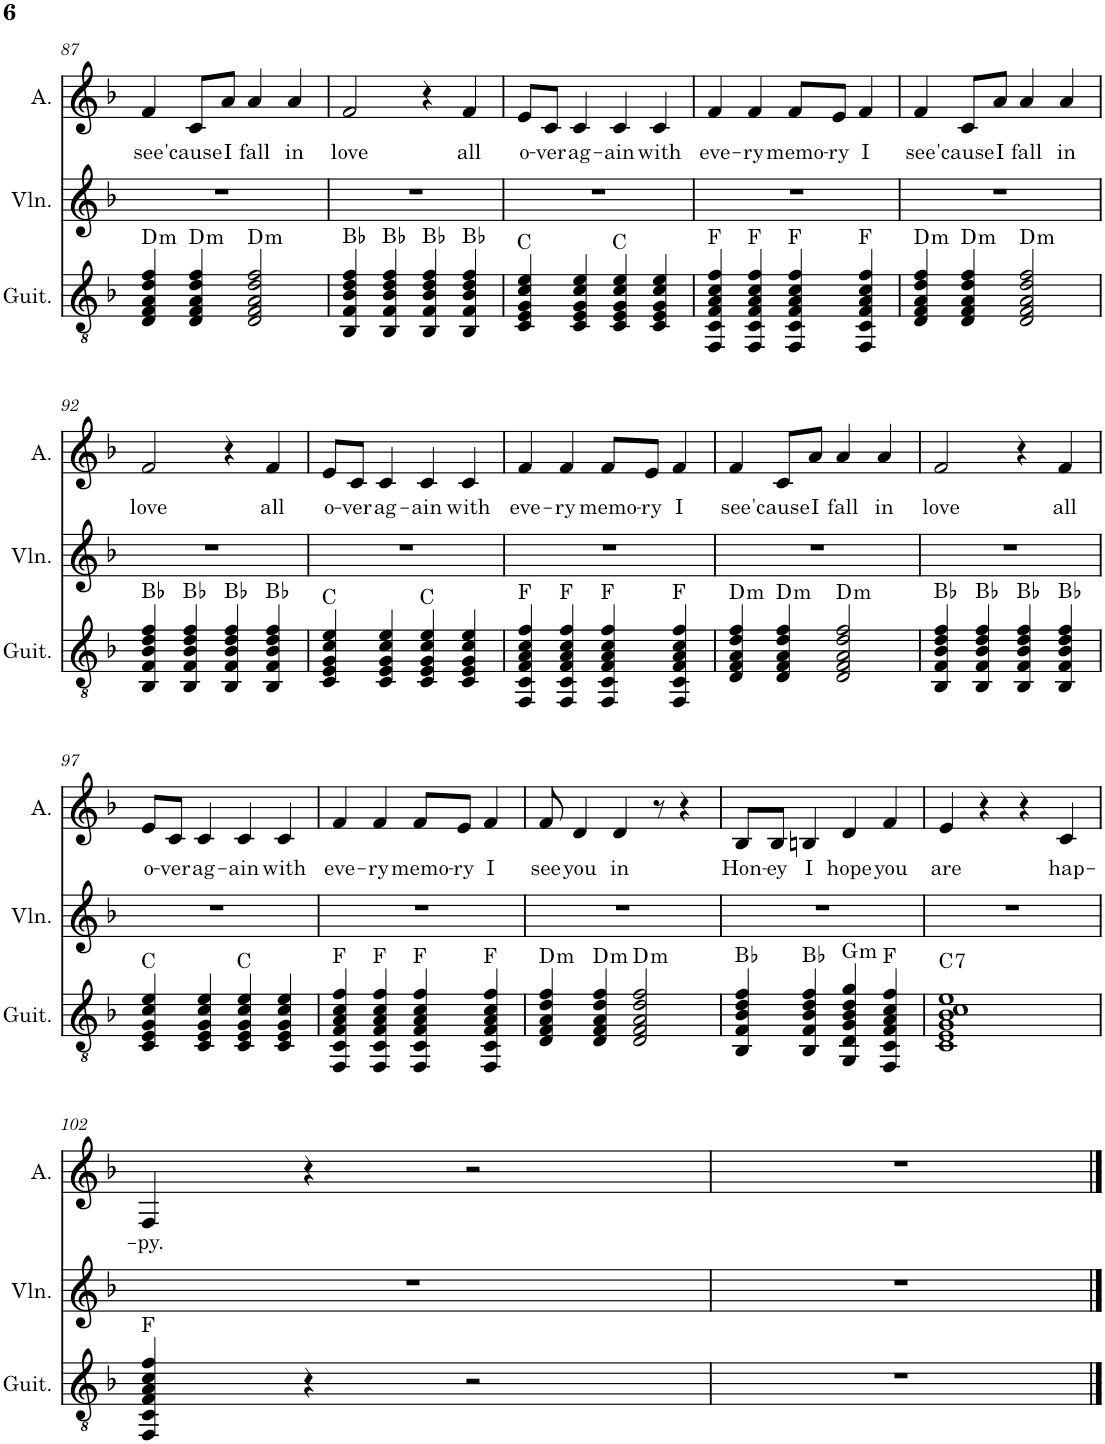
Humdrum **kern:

**kern	**harte	**kern	**kern	**text
*part3	*part3	*part2	*part1	*part1
*staff3	*	*staff2	*staff1	*staff1
*I"Acoustic Guitar	*	*I"Violin	*I"Alto	*
*I'Guit.	*	*I'Vln.	*I'A.	*
!!LO:PB:g=z
*clefGv2	*	*clefG2	*clefG2	*
*k[b-]	*	*k[b-]	*k[b-]	*
*M4/4	*	*M4/4	*M4/4	*
=87	=87	=87	=87	=87
!	!LO:H:kt=m	!	!	!LO:LY:b
4D/ 4F/ 4A/ 4d/ 4f/	D:min	1r	4f/	see
!	!LO:H:kt=m	!	!	!LO:LY:b
4D/ 4F/ 4A/ 4d/ 4f/	D:min	.	8c/L	'cause
!	!	!	!	!LO:LY:b
.	.	.	8a/J	I
!	!LO:H:kt=m	!	!	!LO:LY:b
2D/ 2F/ 2A/ 2d/ 2f/	D:min	.	4a/	fall
!	!	!	!	!LO:LY:b
.	.	.	4a/	in
=88	=88	=88	=88	=88
!	!	!	!	!LO:LY:b
4BB-/ 4F/ 4B-/ 4d/ 4f/	Bb:maj	1r	2f/	love
4BB-/ 4F/ 4B-/ 4d/ 4f/	Bb:maj	.	.	.
4BB-/ 4F/ 4B-/ 4d/ 4f/	Bb:maj	.	4r	.
!	!	!	!	!LO:LY:b
4BB-/ 4F/ 4B-/ 4d/ 4f/	Bb:maj	.	4f/	all
=89	=89	=89	=89	=89
!	!	!	!	!LO:LY:b
4C/ 4E/ 4G/ 4c/ 4e/	C:maj	1r	8e/L	o-
!	!	!	!	!LO:LY:b
.	.	.	8c/J	-ver
!	!	!	!	!LO:LY:b
4C/ 4E/ 4G/ 4c/ 4e/	.	.	4c/	ag-
!	!	!	!	!LO:LY:b
4C/ 4E/ 4G/ 4c/ 4e/	C:maj	.	4c/	-ain
!	!	!	!	!LO:LY:b
4C/ 4E/ 4G/ 4c/ 4e/	.	.	4c/	with
=90	=90	=90	=90	=90
!	!	!	!	!LO:LY:b
4FF/ 4C/ 4F/ 4A/ 4c/ 4f/	F:maj	1r	4f/	eve-
!	!	!	!	!LO:LY:b
4FF/ 4C/ 4F/ 4A/ 4c/ 4f/	F:maj	.	4f/	-ry
!	!	!	!	!LO:LY:b
4FF/ 4C/ 4F/ 4A/ 4c/ 4f/	F:maj	.	8f/L	memo-
!	!	!	!	!LO:LY:b
.	.	.	8e/J	-ry
!	!	!	!	!LO:LY:b
4FF/ 4C/ 4F/ 4A/ 4c/ 4f/	F:maj	.	4f/	I
=91	=91	=91	=91	=91
!	!LO:H:kt=m	!	!	!LO:LY:b
4D/ 4F/ 4A/ 4d/ 4f/	D:min	1r	4f/	see
!	!LO:H:kt=m	!	!	!LO:LY:b
4D/ 4F/ 4A/ 4d/ 4f/	D:min	.	8c/L	'cause
!	!	!	!	!LO:LY:b
.	.	.	8a/J	I
!	!LO:H:kt=m	!	!	!LO:LY:b
2D/ 2F/ 2A/ 2d/ 2f/	D:min	.	4a/	fall
!	!	!	!	!LO:LY:b
.	.	.	4a/	in
!!LO:LB:g=z
=92	=92	=92	=92	=92
!	!	!	!	!LO:LY:b
4BB-/ 4F/ 4B-/ 4d/ 4f/	Bb:maj	1r	2f/	love
4BB-/ 4F/ 4B-/ 4d/ 4f/	Bb:maj	.	.	.
4BB-/ 4F/ 4B-/ 4d/ 4f/	Bb:maj	.	4r	.
!	!	!	!	!LO:LY:b
4BB-/ 4F/ 4B-/ 4d/ 4f/	Bb:maj	.	4f/	all
=93	=93	=93	=93	=93
!	!	!	!	!LO:LY:b
4C/ 4E/ 4G/ 4c/ 4e/	C:maj	1r	8e/L	o-
!	!	!	!	!LO:LY:b
.	.	.	8c/J	-ver
!	!	!	!	!LO:LY:b
4C/ 4E/ 4G/ 4c/ 4e/	.	.	4c/	ag-
!	!	!	!	!LO:LY:b
4C/ 4E/ 4G/ 4c/ 4e/	C:maj	.	4c/	-ain
!	!	!	!	!LO:LY:b
4C/ 4E/ 4G/ 4c/ 4e/	.	.	4c/	with
=94	=94	=94	=94	=94
!	!	!	!	!LO:LY:b
4FF/ 4C/ 4F/ 4A/ 4c/ 4f/	F:maj	1r	4f/	eve-
!	!	!	!	!LO:LY:b
4FF/ 4C/ 4F/ 4A/ 4c/ 4f/	F:maj	.	4f/	-ry
!	!	!	!	!LO:LY:b
4FF/ 4C/ 4F/ 4A/ 4c/ 4f/	F:maj	.	8f/L	memo-
!	!	!	!	!LO:LY:b
.	.	.	8e/J	-ry
!	!	!	!	!LO:LY:b
4FF/ 4C/ 4F/ 4A/ 4c/ 4f/	F:maj	.	4f/	I
=95	=95	=95	=95	=95
!	!LO:H:kt=m	!	!	!LO:LY:b
4D/ 4F/ 4A/ 4d/ 4f/	D:min	1r	4f/	see
!	!LO:H:kt=m	!	!	!LO:LY:b
4D/ 4F/ 4A/ 4d/ 4f/	D:min	.	8c/L	'cause
!	!	!	!	!LO:LY:b
.	.	.	8a/J	I
!	!LO:H:kt=m	!	!	!LO:LY:b
2D/ 2F/ 2A/ 2d/ 2f/	D:min	.	4a/	fall
!	!	!	!	!LO:LY:b
.	.	.	4a/	in
=96	=96	=96	=96	=96
!	!	!	!	!LO:LY:b
4BB-/ 4F/ 4B-/ 4d/ 4f/	Bb:maj	1r	2f/	love
4BB-/ 4F/ 4B-/ 4d/ 4f/	Bb:maj	.	.	.
4BB-/ 4F/ 4B-/ 4d/ 4f/	Bb:maj	.	4r	.
!	!	!	!	!LO:LY:b
4BB-/ 4F/ 4B-/ 4d/ 4f/	Bb:maj	.	4f/	all
!!LO:LB:g=z
=97	=97	=97	=97	=97
!	!	!	!	!LO:LY:b
4C/ 4E/ 4G/ 4c/ 4e/	C:maj	1r	8e/L	o-
!	!	!	!	!LO:LY:b
.	.	.	8c/J	-ver
!	!	!	!	!LO:LY:b
4C/ 4E/ 4G/ 4c/ 4e/	.	.	4c/	ag-
!	!	!	!	!LO:LY:b
4C/ 4E/ 4G/ 4c/ 4e/	C:maj	.	4c/	-ain
!	!	!	!	!LO:LY:b
4C/ 4E/ 4G/ 4c/ 4e/	.	.	4c/	with
=98	=98	=98	=98	=98
!	!	!	!	!LO:LY:b
4FF/ 4C/ 4F/ 4A/ 4c/ 4f/	F:maj	1r	4f/	eve-
!	!	!	!	!LO:LY:b
4FF/ 4C/ 4F/ 4A/ 4c/ 4f/	F:maj	.	4f/	-ry
!	!	!	!	!LO:LY:b
4FF/ 4C/ 4F/ 4A/ 4c/ 4f/	F:maj	.	8f/L	memo-
!	!	!	!	!LO:LY:b
.	.	.	8e/J	-ry
!	!	!	!	!LO:LY:b
4FF/ 4C/ 4F/ 4A/ 4c/ 4f/	F:maj	.	4f/	I
=99	=99	=99	=99	=99
!	!LO:H:kt=m	!	!	!LO:LY:b
4D/ 4F/ 4A/ 4d/ 4f/	D:min	1r	8f/	see
!	!	!	!	!LO:LY:b
.	.	.	4d/	you
!	!LO:H:kt=m	!	!	!
4D/ 4F/ 4A/ 4d/ 4f/	D:min	.	.	.
!	!	!	!	!LO:LY:b
.	.	.	4d/	in
!	!LO:H:kt=m	!	!	!
2D/ 2F/ 2A/ 2d/ 2f/	D:min	.	.	.
.	.	.	8r	.
.	.	.	4r	.
=100	=100	=100	=100	=100
!	!	!	!	!LO:LY:b
4BB-/ 4F/ 4B-/ 4d/ 4f/	Bb:maj	1r	8B-/L	Hon-
!	!	!	!	!LO:LY:b
.	.	.	8B-/J	-ey
!	!	!	!	!LO:LY:b
4BB-/ 4F/ 4B-/ 4d/ 4f/	Bb:maj	.	4Bn/	I
!	!LO:H:kt=m	!	!	!LO:LY:b
4GG/ 4D/ 4G/ 4B-/ 4d/ 4g/	G:min	.	4d/	hope
!	!	!	!	!LO:LY:b
4FF/ 4C/ 4F/ 4A/ 4c/ 4f/	F:maj	.	4f/	you
=101	=101	=101	=101	=101
!	!LO:H:kt=7	!	!	!LO:LY:b
1C 1E 1G 1B- 1c 1e	C:7	1r	4e/	are
.	.	.	4r	.
.	.	.	4r	.
!	!	!	!	!LO:LY:b
.	.	.	4c/	hap-
!!LO:LB:g=z
=102	=102	=102	=102	=102
!	!	!	!	!LO:LY:b
4FF/ 4C/ 4F/ 4A/ 4c/ 4f/	F:maj	1r	4F/	-py.
4r	.	.	4r	.
2r	.	.	2r	.
=103	=103	=103	=103	=103
1r	.	1r	1r	.
==	==	==	==	==
*-	*-	*-	*-	*-
